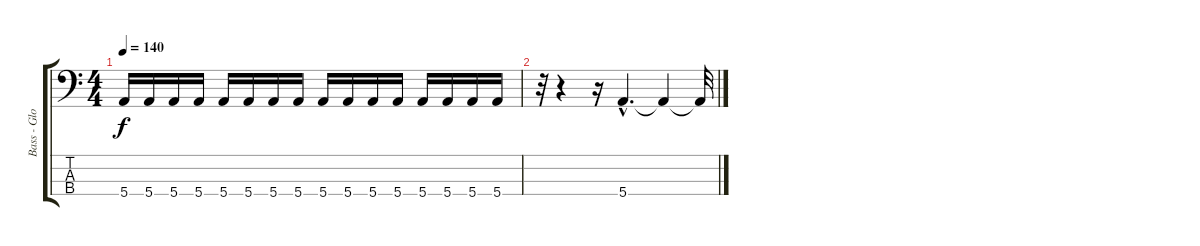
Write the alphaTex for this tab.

\track ("Bass - Glover" "Bass - Glo") {instrument electricbasspick}
\staff {score tabs}
\tuning (G2 D2 A1 E1) {hide}
\ts (4 4)
\tempo 140
\clef f4
\ks c
5.4.16{dy f} 5.4.16 5.4.16 5.4.16 5.4.16 5.4.16 5.4.16 5.4.16 5.4.16 5.4.16 5.4.16 5.4.16 5.4.16 5.4.16 5.4.16 5.4.16 |
r.32 r.4 r.16 5.4{hac}.4{d} 5.4{t}.4 5.4{t}.32
